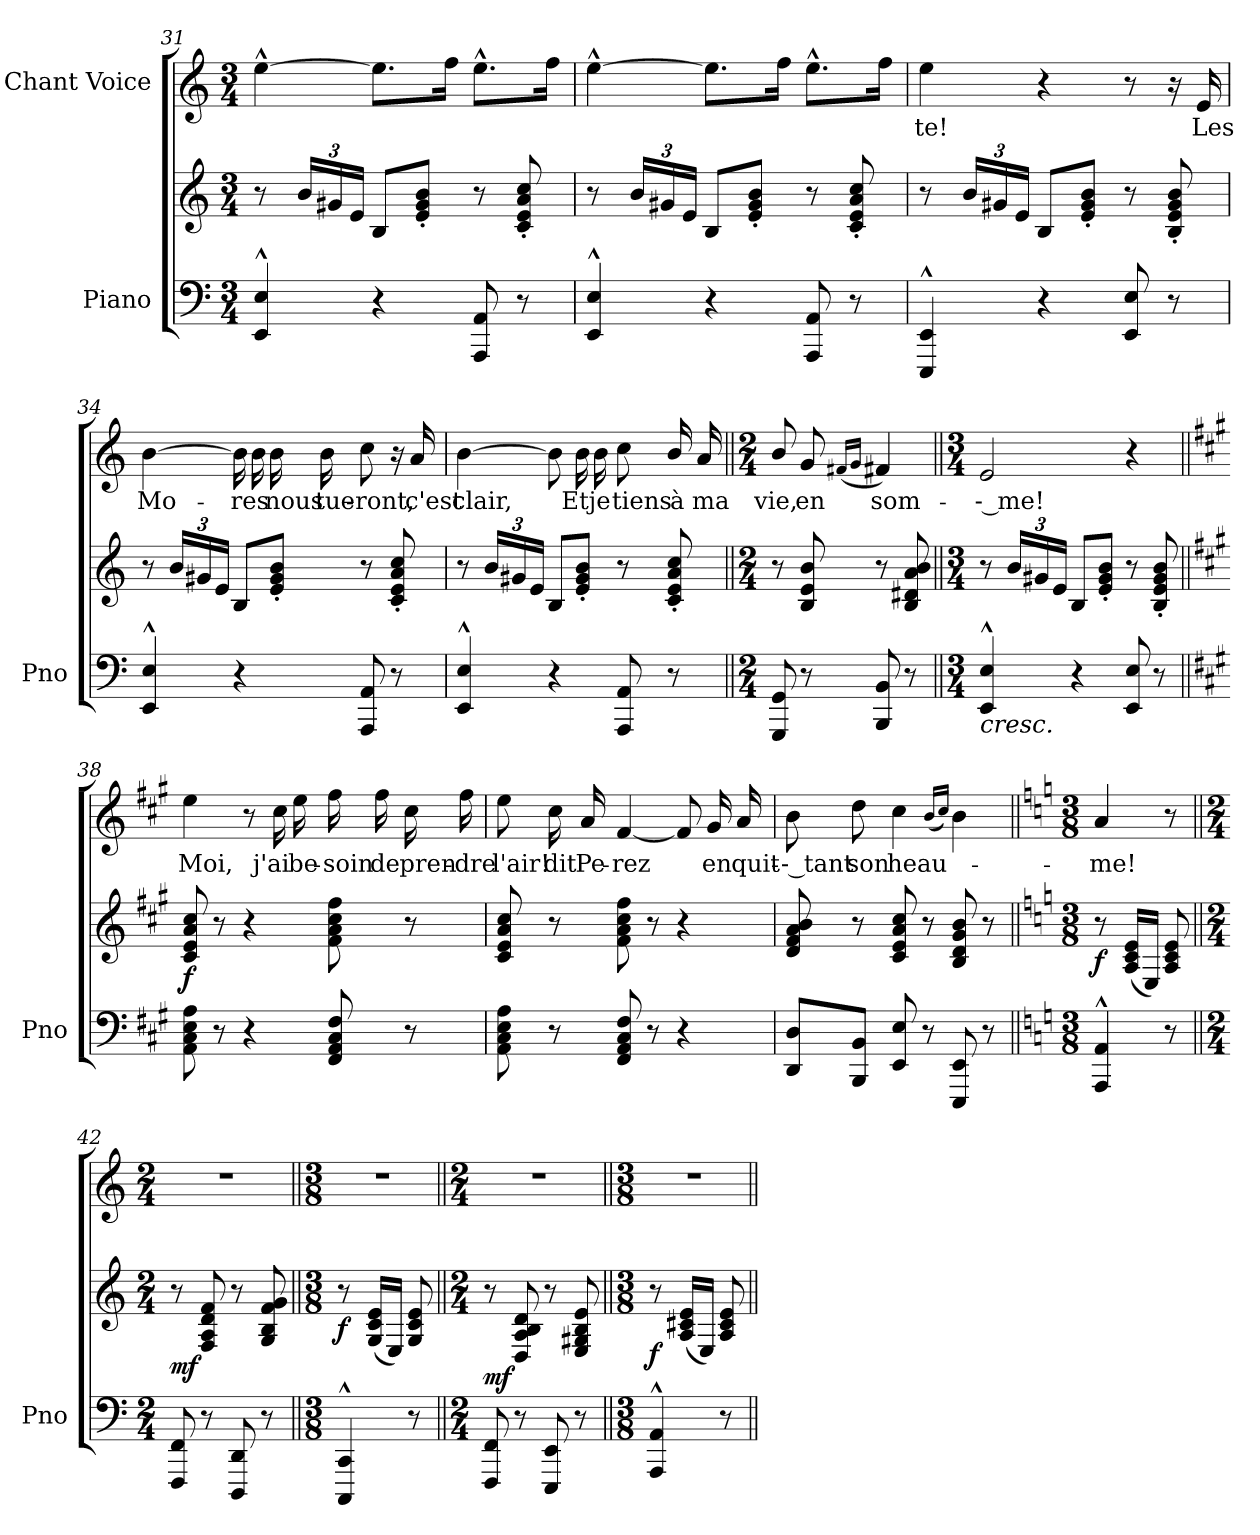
**kern	**kern	**dynam	**kern	**text	**dynam
*part2	*part2	*part2	*part1	*part1	*part1
*staff3	*staff2	*staff2/3	*staff1	*staff1	*staff1
*I"Piano	*	*	*I"Chant Voice	*	*
*I'Pno	*	*	*	*	*
!!LO:PB:g=z
*clefF4	*clefG2	*	*clefG2	*	*
*k[]	*k[]	*	*k[]	*	*
*M3/4	*M3/4	*	*M3/4	*	*
=31	=31	=31	=31	=31	=31
4EE/^^ 4E/^^	8r	.	[4ee^^\	.	.
*	*Xbrackettup	*	*	*	*
.	24b/LL	.	.	.	.
.	24g#X/	.	.	.	.
.	24e/JJ	.	.	.	.
4r	8B/L	.	8.ee\L]	.	.
.	8e/' 8g#/' 8b/'J	.	.	.	.
.	.	.	16ff\Jk	.	.
8AAA/ 8AA/	8r	.	8.ee^^\L	.	.
8r	8c/' 8e/' 8a/' 8cc/'	.	.	.	.
.	.	.	16ff\Jk	.	.
=32	=32	=32	=32	=32	=32
4EE/^^ 4E/^^	8r	.	[4ee^^\	.	.
.	24b/LL	.	.	.	.
.	24g#X/	.	.	.	.
.	24e/JJ	.	.	.	.
4r	8B/L	.	8.ee\L]	.	.
.	8e/' 8g#/' 8b/'J	.	.	.	.
.	.	.	16ff\Jk	.	.
8AAA/ 8AA/	8r	.	8.ee^^\L	.	.
8r	8c/' 8e/' 8a/' 8cc/'	.	.	.	.
.	.	.	16ff\Jk	.	.
=33	=33	=33	=33	=33	=33
!	!	!	!	!LO:LY:b	!
4EEE/^^ 4EE/^^	8r	.	4ee\	-te!	.
.	24b/LL	.	.	.	.
.	24g#X/	.	.	.	.
.	24e/JJ	.	.	.	.
4r	8B/L	.	4r	.	.
.	8e/' 8g#/' 8b/'J	.	.	.	.
8EE/ 8E/	8r	.	8r	.	.
8r	8B/' 8e/' 8g#/' 8b/'	.	16r	.	.
!	!	!	!	!LO:LY:b	!
.	.	.	16e/	Les	.
!!LO:LB:g=z
=34	=34	=34	=34	=34	=34
!	!	!	!	!LO:LY:b	!
4EE/^^ 4E/^^	8r	.	[4b\	Mo-	.
.	24b/LL	.	.	.	.
.	24g#X/	.	.	.	.
.	24e/JJ	.	.	.	.
4r	8B/L	.	16b\]	.	.
!	!	!	!	!LO:LY:b	!
.	.	.	16b\	-res	.
!	!	!	!	!LO:LY:b	!
.	8e/' 8g#/' 8b/'J	.	16b\	nous	.
!	!	!	!	!LO:LY:b	!
.	.	.	16b\	tue-	.
!	!	!	!	!LO:LY:b	!
8AAA/ 8AA/	8r	.	8cc\	-ront,	.
8r	8c/' 8e/' 8a/' 8cc/'	.	16r	.	.
!	!	!	!	!LO:LY:b	!
.	.	.	16a/	c'est	.
=35	=35	=35	=35	=35	=35
!	!	!	!	!LO:LY:b	!
4EE/^^ 4E/^^	8r	.	[4b\	clair,	.
.	24b/LL	.	.	.	.
.	24g#X/	.	.	.	.
.	24e/JJ	.	.	.	.
4r	8B/L	.	8b\]	.	.
!	!	!	!	!LO:LY:b	!
.	8e/' 8g#/' 8b/'J	.	16b\	Et	.
!	!	!	!	!LO:LY:b	!
.	.	.	16b\	je	.
!	!	!	!	!LO:LY:b	!
8AAA/ 8AA/	8r	.	8cc\	tiens	.
!	!	!	!	!LO:LY:b	!
8r	8c/' 8e/' 8a/' 8cc/'	.	16b/	à	.
!	!	!	!	!LO:LY:b	!
.	.	.	16a/	ma	.
=36||	=36||	=36||	=36||	=36||	=36||
*M2/4	*M2/4	*	*M2/4	*	*
!	!	!	!	!LO:LY:b	!
8GGG/ 8GG/	8r	.	8b/	vie,	.
!	!	!	!	!LO:LY:b	!
8r	8B/ 8e/ 8b/	.	8g/	en	.
.	.	.	(16qf#X/LL	.	.
.	.	.	16qg/JJ	.	.
!	!	!	!	!LO:LY:b	!
8BBB/ 8BB/	8r	.	4f#/)	som-	.
8r	8B/ 8d#X/ 8a/ 8b/	.	.	.	.
!!LO:LB:g=z
=37||	=37||	=37||	=37||	=37||	=37||
*M3/4	*M3/4	*	*M3/4	*	*
!LO:TX:b:i:t=cresc.	!	!	!	!	!
!	!	!	!	!LO:LY:b	!
4EE/^^ 4E/^^	8r	.	2e/	-- me!	.
.	24b/LL	.	.	.	.
.	24g#X/	.	.	.	.
.	24e/JJ	.	.	.	.
4r	8B/L	.	.	.	.
.	8e/' 8g#/' 8b/'J	.	.	.	.
8EE/ 8E/	8r	.	4r	.	.
8r	8B/' 8e/' 8g#/' 8b/'	.	.	.	.
=38||	=38||	=38||	=38||	=38||	=38||
*k[f#c#g#]	*k[f#c#g#]	*	*k[f#c#g#]	*	*
!	!	!LO:DY:b	!	!LO:LY:b	!LO:DY:a
!	!	!	!	!	!LO:DY:n=1:a
8AA\ 8C#\ 8E\ 8A\	8c#/ 8e/ 8a/ 8cc#/	f	4ee\	Moi,	f other-dynamics
8r	8r	.	.	.	.
4r	4r	.	8r	.	.
!	!	!	!	!LO:LY:b	!
.	.	.	16cc#\	j'ai	.
!	!	!	!	!LO:LY:b	!
.	.	.	16ee\	be-	.
!	!	!	!	!LO:LY:b	!
8FF#/ 8AA/ 8C#/ 8F#/	8f#\ 8a\ 8cc#\ 8ff#\	.	16ff#\	-soin	.
!	!	!	!	!LO:LY:b	!
.	.	.	16ff#\	de	.
!	!	!	!	!LO:LY:b	!
8r	8r	.	16cc#\	pren-	.
!	!	!	!	!LO:LY:b	!
.	.	.	16ff#\	-dre	.
=39	=39	=39	=39	=39	=39
!	!	!	!	!LO:LY:b	!
8AA\ 8C#\ 8E\ 8A\	8c#/ 8e/ 8a/ 8cc#/	.	8ee\	l'air!	.
!	!	!	!	!LO:LY:b	!
8r	8r	.	16cc#\	dit	.
!	!	!	!	!LO:LY:b	!
.	.	.	16a/	Pe-	.
!	!	!	!	!LO:LY:b	!
8FF#/ 8AA/ 8C#/ 8F#/	8f#\ 8a\ 8cc#\ 8ff#\	.	[4f#/	-rez	.
8r	8r	.	.	.	.
4r	4r	.	8f#/]	.	.
!	!	!	!	!LO:LY:b	!
.	.	.	16g#/	en	.
!	!	!	!	!LO:LY:b	!
.	.	.	16a/	quit-	.
!!LO:LB:g=z
=40	=40	=40	=40	=40	=40
!	!	!	!	!LO:LY:b	!
8DD/ 8D/L	8d/ 8f#/ 8a/ 8b/	.	8b\	-- tant	.
!	!	!	!	!LO:LY:b	!
8BBB/ 8BB/J	8r	.	8dd\	son	.
!	!	!	!	!LO:LY:b	!
8EE/ 8E/	8c#/ 8e/ 8a/ 8cc#/	.	4cc#\	heau-	.
8r	8r	.	.	.	.
.	.	.	(16qb/LL	.	.
.	.	.	16qcc#/JJ)	.	.
8EEE/ 8EE/	8B/ 8d/ 8g#/ 8b/	.	4b\	.	.
8r	8r	.	.	.	.
=41||	=41||	=41||	=41||	=41||	=41||
*k[]	*k[]	*	*k[]	*	*
*M3/8	*M3/8	*	*M3/8	*	*
!	!	!LO:DY:b	!	!LO:LY:b	!
4AAA/^^ 4AA/^^	8r	f	4a/	-me!	.
.	(16A/ 16c/ 16e/LL	.	.	.	.
.	16E/JJ)	.	.	.	.
8r	8A/ 8c/ 8e/	.	8r	.	.
=42||	=42||	=42||	=42||	=42||	=42||
*M2/4	*M2/4	*	*M2/4	*	*
!	!	!LO:DY:b	!	!	!
8FFF/ 8FF/	8r	mf	2r	.	.
8r	8F/ 8A/ 8d/ 8f/	.	.	.	.
8DDD/ 8DD/	8r	.	.	.	.
8r	8G/ 8B/ 8f/ 8g/	.	.	.	.
=43||	=43||	=43||	=43||	=43||	=43||
*M3/8	*M3/8	*	*M3/8	*	*
!	!	!LO:DY:b	!	!	!
4CCC/^^ 4CC/^^	8r	f	4.r	.	.
.	(16G/ 16c/ 16e/LL	.	.	.	.
.	16E/JJ)	.	.	.	.
8r	8G/ 8c/ 8e/	.	.	.	.
!!LO:PB:g=z
=44||	=44||	=44||	=44||	=44||	=44||
*M2/4	*M2/4	*	*M2/4	*	*
!	!	!LO:DY:b	!	!	!
8FFF/ 8FF/	8r	mf	2r	.	.
8r	8D/ 8A/ 8B/ 8d/	.	.	.	.
8EEE/ 8EE/	8r	.	.	.	.
8r	8E/ 8G#X/ 8B/ 8e/	.	.	.	.
=45||	=45||	=45||	=45||	=45||	=45||
*M3/8	*M3/8	*	*M3/8	*	*
!	!	!LO:DY:b	!	!	!
4AAA/^^ 4AA/^^	8r	f	4.r	.	.
.	(16A/ 16c#X/ 16e/LL	.	.	.	.
.	16E/JJ)	.	.	.	.
8r	8A/ 8c#/ 8e/	.	.	.	.
=||	=||	=||	=||	=||	=||
*-	*-	*-	*-	*-	*-
